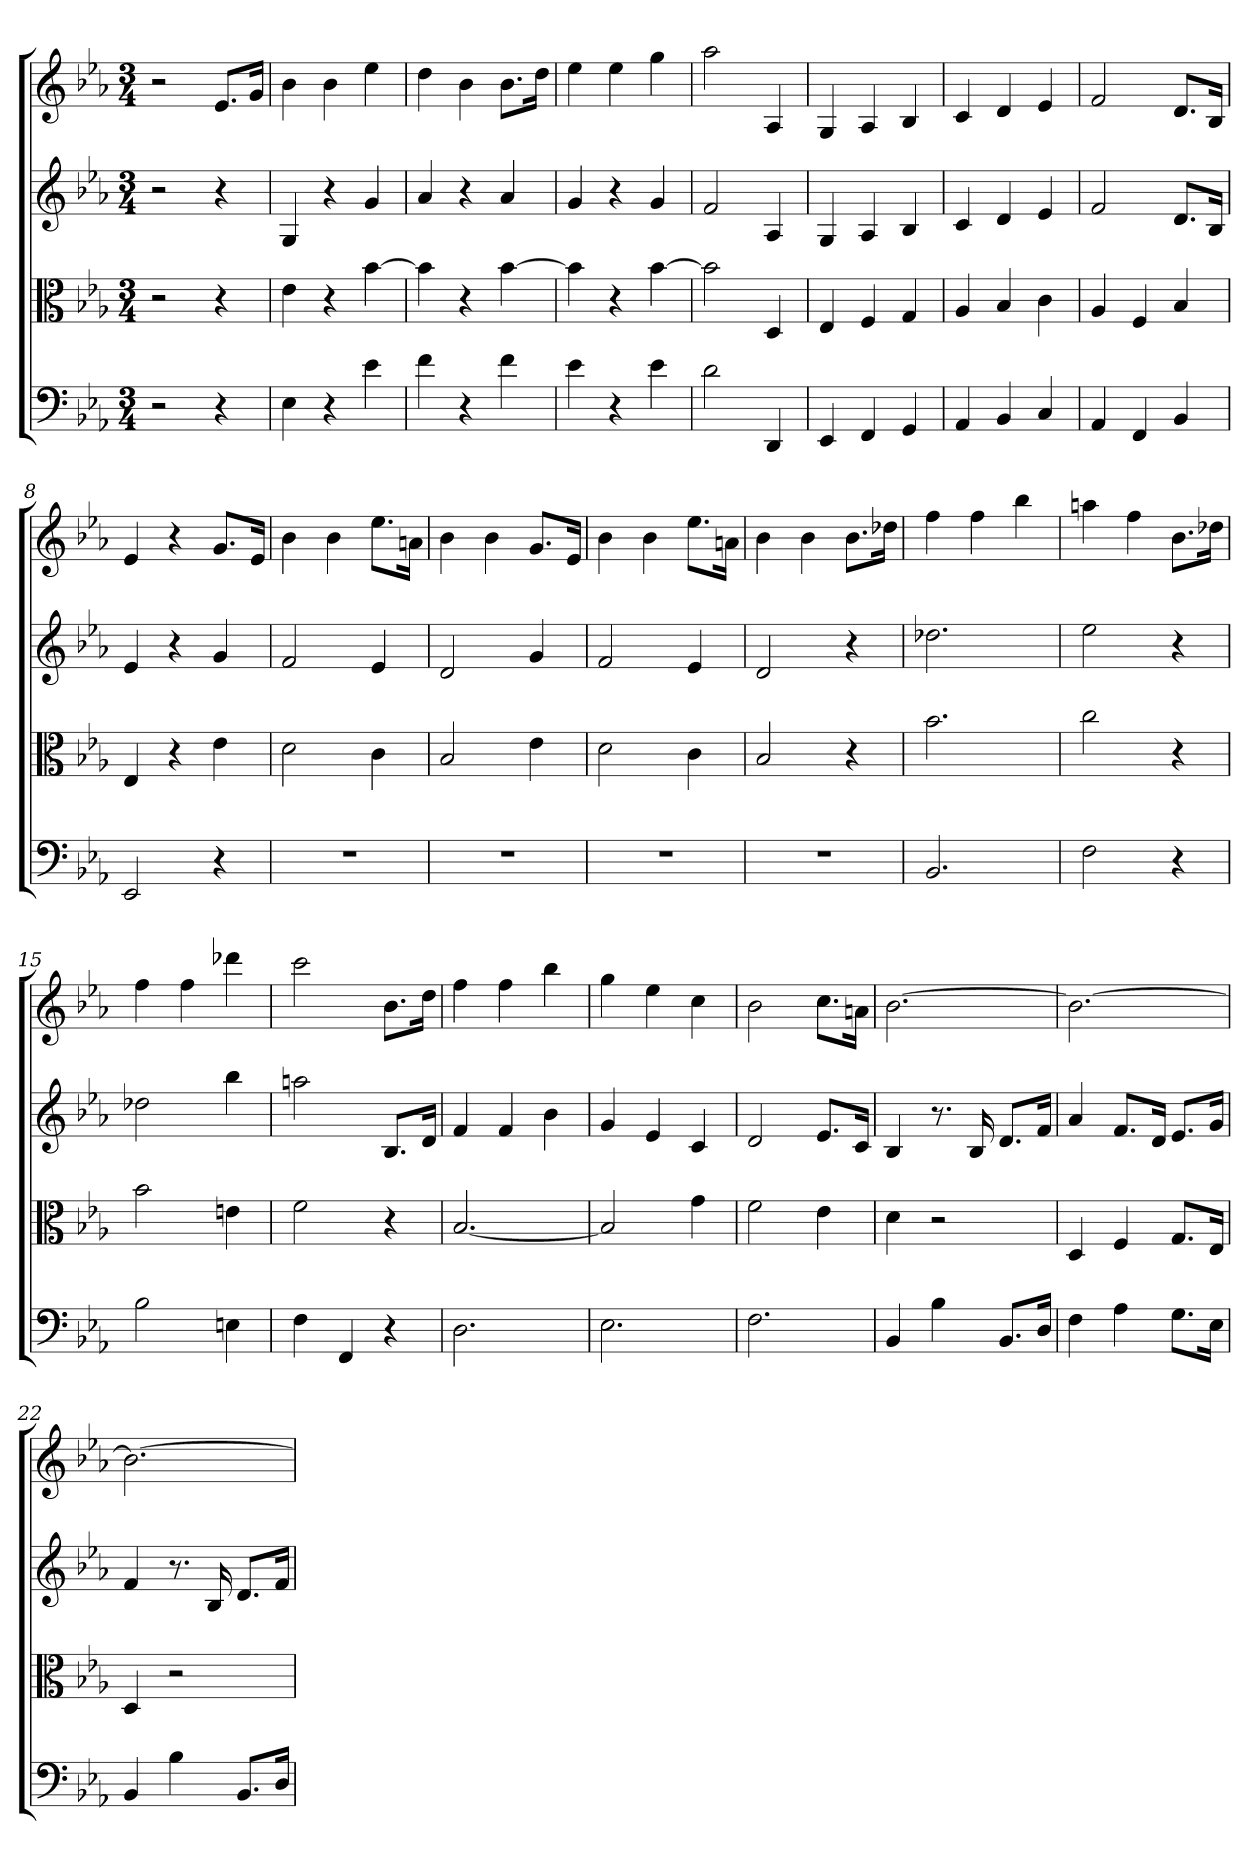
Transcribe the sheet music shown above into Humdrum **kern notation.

**kern	**kern	**kern	**kern
*part4	*part3	*part2	*part1
*staff4	*staff3	*staff2	*staff1
*clefF4	*clefC3	*clefG2	*clefG2
*k[b-e-a-]	*k[b-e-a-]	*k[b-e-a-]	*k[b-e-a-]
*E-:	*E-:	*E-:	*E-:
*M3/4	*M3/4	*M3/4	*M3/4
=	=	=	=
2r	2r	2r	2r
4r	4r	4r	8.e-/L
.	.	.	16g/Jk
=1	=1	=1	=1
4E-	4e-	4G	4b-
4r	4r	4r	4b-
4e-	[4b-	4g	4ee-
=2	=2	=2	=2
4f	4b-]	4a-	4dd
4r	4r	4r	4b-
4f	[4b-	4a-	8.b-\L
.	.	.	16dd\Jk
=3	=3	=3	=3
4e-	4b-]	4g	4ee-
4r	4r	4r	4ee-
4e-	[4b-	4g	4gg
=4	=4	=4	=4
2d	2b-]	2f	2aa-
4DD	4D	4A-	4A-
=5	=5	=5	=5
4EE-	4E-	4G	4G
4FF	4F	4A-	4A-
4GG	4G	4B-	4B-
=6	=6	=6	=6
4AA-	4A-	4c	4c
4BB-	4B-	4d	4d
4C	4c	4e-	4e-
=7	=7	=7	=7
4AA-	4A-	2f	2f
4FF	4F	.	.
4BB-	4B-	8.d/L	8.d/L
.	.	16B-/Jk	16B-/Jk
=8	=8	=8	=8
2EE-	4E-	4e-	4e-
.	4r	4r	4r
4r	4e-	4g	8.g/L
.	.	.	16e-/Jk
=9	=9	=9	=9
2.r	2d	2f	4b-
.	.	.	4b-
.	4c	4e-	8.ee-\L
.	.	.	16an\Jk
=10	=10	=10	=10
2.r	2B-	2d	4b-
.	.	.	4b-
.	4e-	4g	8.g/L
.	.	.	16e-/Jk
=11	=11	=11	=11
2.r	2d	2f	4b-
.	.	.	4b-
.	4c	4e-	8.ee-\L
.	.	.	16an\Jk
=12	=12	=12	=12
2.r	2B-	2d	4b-
.	.	.	4b-
.	4r	4r	8.b-\L
.	.	.	16dd-X\Jk
=13	=13	=13	=13
2.BB-	2.b-	2.dd-X	4ff
.	.	.	4ff
.	.	.	4bb-
=14	=14	=14	=14
2F	2cc	2ee-	4aan
.	.	.	4ff
4r	4r	4r	8.b-\L
.	.	.	16dd-X\Jk
=15	=15	=15	=15
2B-	2b-	2dd-X	4ff
.	.	.	4ff
4En	4en	4bb-	4ddd-X
=16	=16	=16	=16
4F	2f	2aan	2ccc
4FF	.	.	.
4r	4r	8.B-/L	8.b-\L
.	.	16d/Jk	16dd\Jk
=17	=17	=17	=17
2.D	[2.B-	4f	4ff
.	.	4f	4ff
.	.	4b-	4bb-
=18	=18	=18	=18
2.E-	2B-]	4g	4gg
.	.	4e-	4ee-
.	4g	4c	4cc
=19	=19	=19	=19
2.F	2f	2d	2b-
.	4e-	8.e-/L	8.cc\L
.	.	16c/Jk	16an\Jk
=20	=20	=20	=20
4BB-	4d	4B-	[2.b-
4B-	2r	8.r	.
.	.	16B-	.
8.BB-/L	.	8.d/L	.
16D/Jk	.	16f/Jk	.
=21	=21	=21	=21
4F	4D	4a-	2.b-_
4A-	4F	8.f/L	.
.	.	16d/Jk	.
8.G\L	8.G/L	8.e-/L	.
16E-\Jk	16E-/Jk	16g/Jk	.
=22	=22	=22	=22
4BB-	4D	4f	2.b-_
4B-	2r	8.r	.
.	.	16B-	.
8.BB-/L	.	8.d/L	.
16D/Jk	.	16f/Jk	.
=	=	=	=
*-	*-	*-	*-
